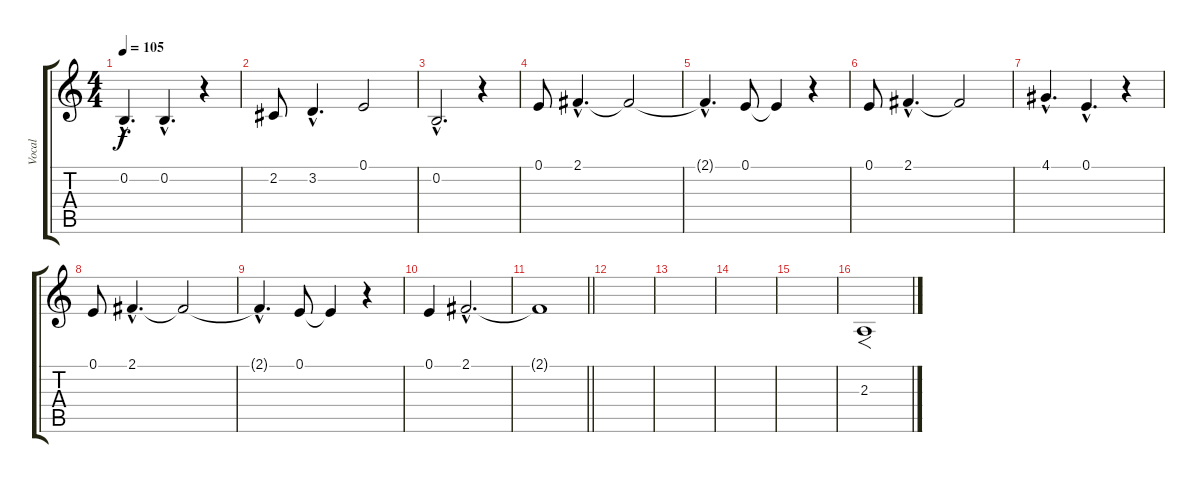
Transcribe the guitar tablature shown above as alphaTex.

\track ("Vocal" "Vocal") {instrument stringensemble1}
\staff {score tabs}
\tuning (E4 B3 G3 D3 A2 E2) {hide}
\ts (4 4)
\tempo 105
\clef g2
\ks aminor
0.2{hac}.4{d dy f} 0.2{hac}.4{d} r.4 |
2.2.8 3.2{hac}.4{d} 0.1.2 |
0.2{hac}.2{d} r.4 |
0.1.8 2.1{hac}.4{d} 2.1{t}.2 |
2.1{hac t}.4{d} 0.1.8 0.1{t}.4 r.4 |
0.1.8 2.1{hac}.4{d} 2.1{t}.2 |
4.1{hac}.4{d} 0.1{hac}.4{d} r.4 |
0.1.8 2.1{hac}.4{d} 2.1{t}.2 |
2.1{hac t}.4{d} 0.1.8 0.1{t}.4 r.4 |
0.1.4 2.1{hac}.2{d} |
\barLineRight lightlight
2.1{t}.1 |
|
|
|
|
2.3.1{f}
